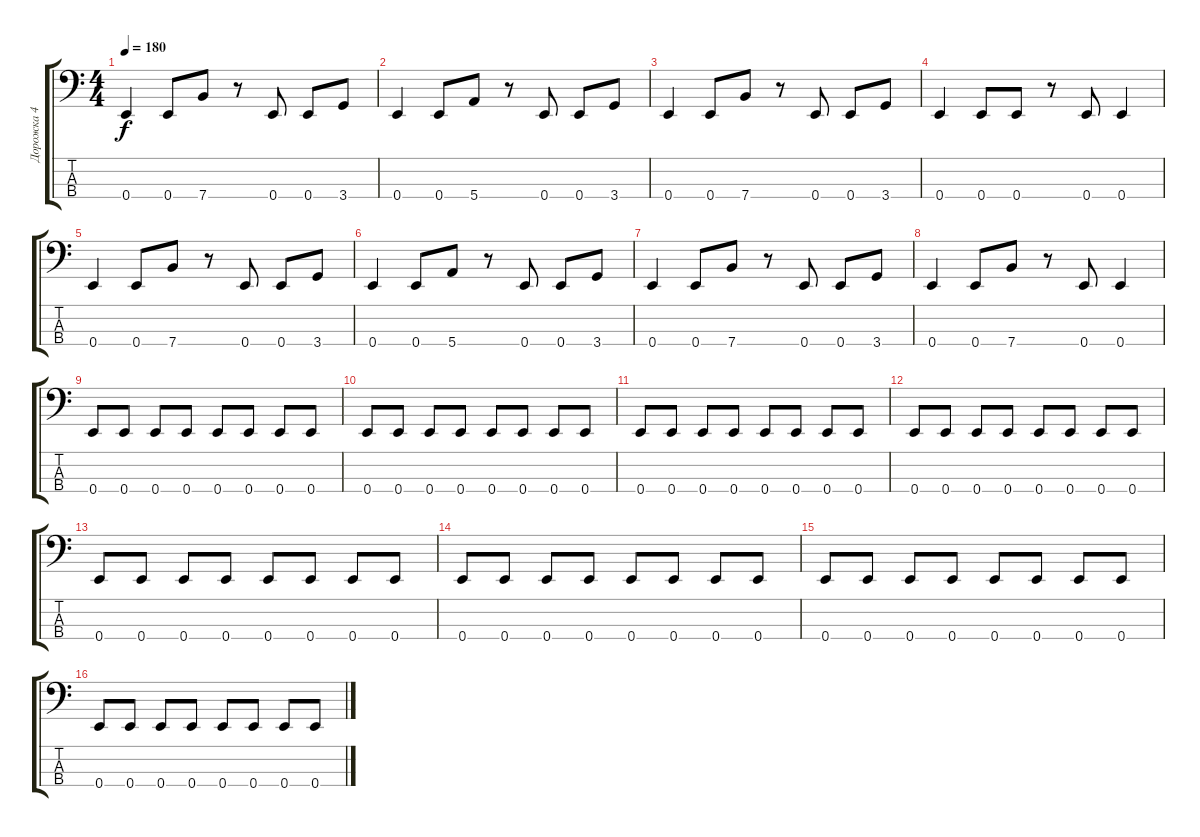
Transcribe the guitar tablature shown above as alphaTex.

\track ("Дорожка 4" "Дорожка 4") {instrument electricbassfinger}
\staff {score tabs}
\tuning (G2 D2 A1 E1) {hide}
\ts (4 4)
\tempo 180
\clef f4
\ks c
0.4.4{dy f} 0.4.8 7.4.8 r.8 0.4.8 0.4.8 3.4.8 |
0.4.4 0.4.8 5.4.8 r.8 0.4.8 0.4.8 3.4.8 |
0.4.4 0.4.8 7.4.8 r.8 0.4.8 0.4.8 3.4.8 |
0.4.4 0.4.8 0.4.8 r.8 0.4.8 0.4.4 |
0.4.4 0.4.8 7.4.8 r.8 0.4.8 0.4.8 3.4.8 |
0.4.4 0.4.8 5.4.8 r.8 0.4.8 0.4.8 3.4.8 |
0.4.4 0.4.8 7.4.8 r.8 0.4.8 0.4.8 3.4.8 |
0.4.4 0.4.8 7.4.8 r.8 0.4.8 0.4.4 |
0.4.8 0.4.8 0.4.8 0.4.8 0.4.8 0.4.8 0.4.8 0.4.8 |
0.4.8 0.4.8 0.4.8 0.4.8 0.4.8 0.4.8 0.4.8 0.4.8 |
0.4.8 0.4.8 0.4.8 0.4.8 0.4.8 0.4.8 0.4.8 0.4.8 |
0.4.8 0.4.8 0.4.8 0.4.8 0.4.8 0.4.8 0.4.8 0.4.8 |
0.4.8 0.4.8 0.4.8 0.4.8 0.4.8 0.4.8 0.4.8 0.4.8 |
0.4.8 0.4.8 0.4.8 0.4.8 0.4.8 0.4.8 0.4.8 0.4.8 |
0.4.8 0.4.8 0.4.8 0.4.8 0.4.8 0.4.8 0.4.8 0.4.8 |
0.4.8 0.4.8 0.4.8 0.4.8 0.4.8 0.4.8 0.4.8 0.4.8
